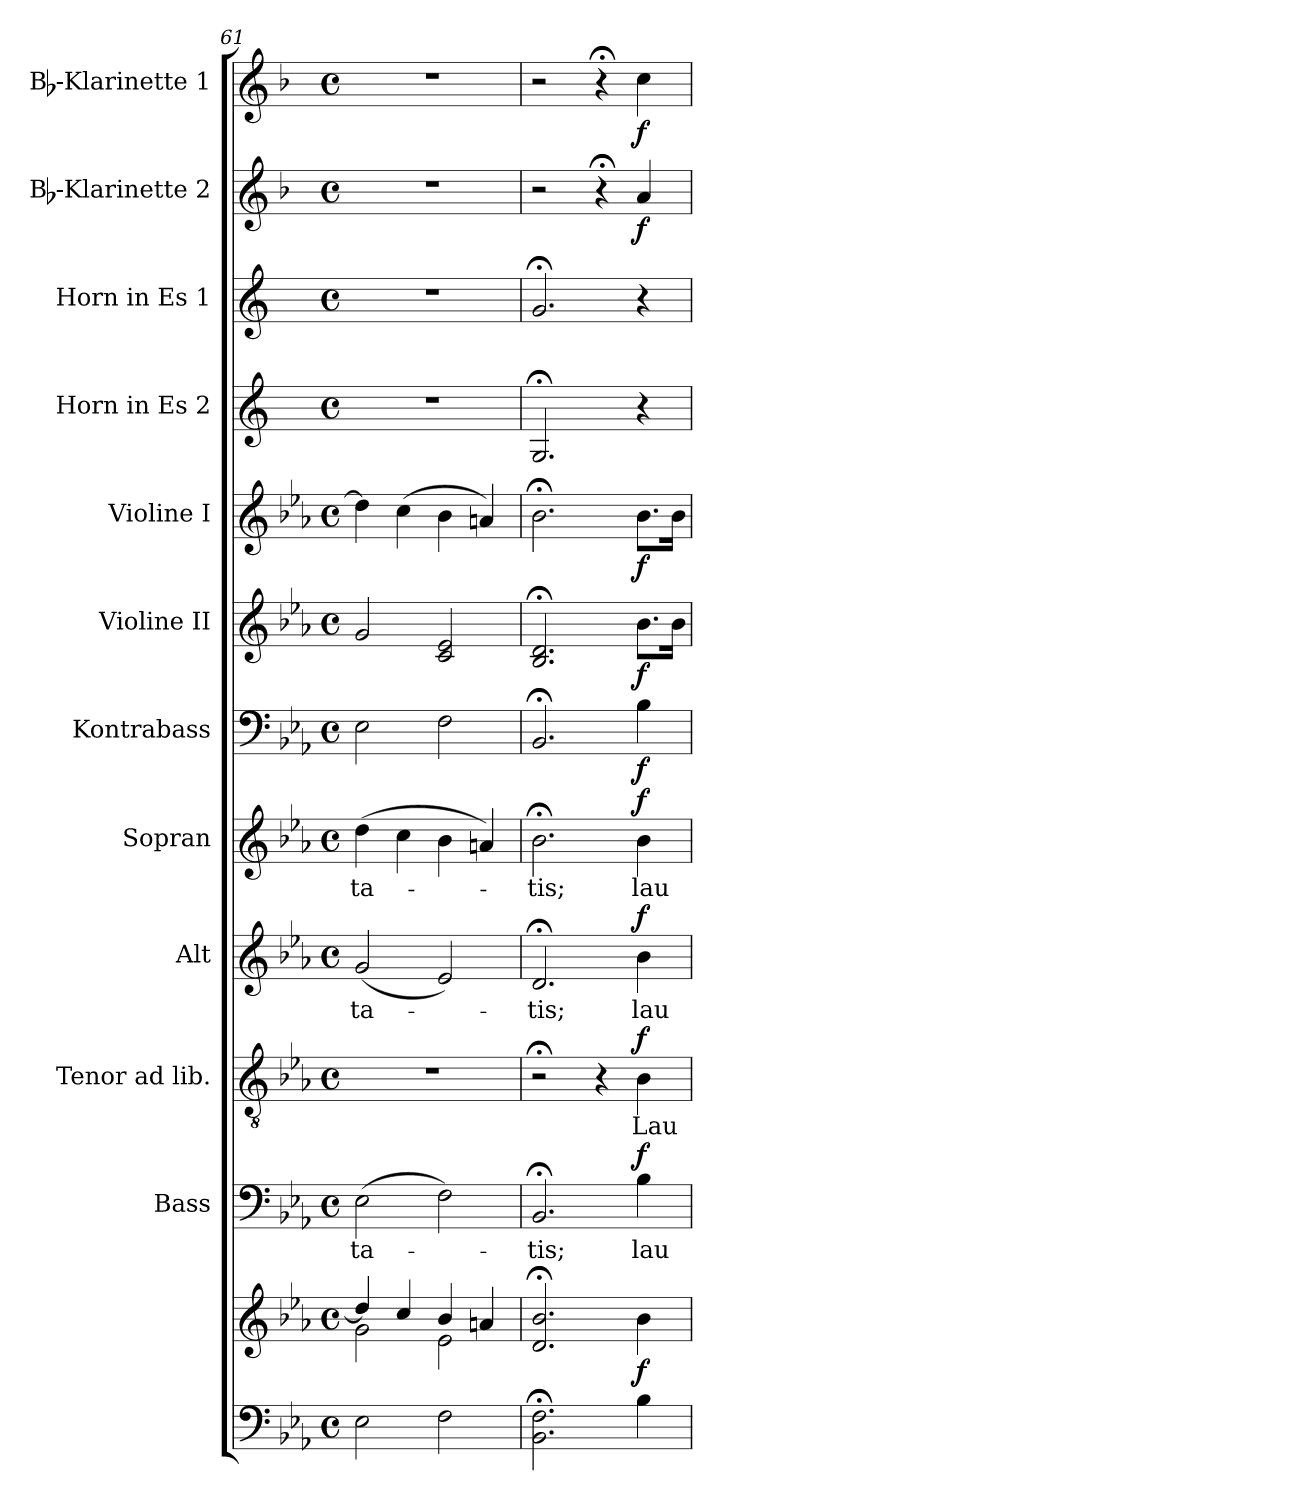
**kern	**kern	**dynam	**kern	**text	**dynam	**kern	**text	**dynam	**kern	**text	**dynam	**kern	**text	**dynam	**kern	**dynam	**kern	**dynam	**kern	**dynam	**kern	**kern	**kern	**dynam	**kern	**dynam
*part12	*part12	*part12	*part11	*part11	*part11	*part10	*part10	*part10	*part9	*part9	*part9	*part8	*part8	*part8	*part7	*part7	*part6	*part6	*part5	*part5	*part4	*part3	*part2	*part2	*part1	*part1
*staff13	*staff12	*staff12/13	*staff11	*staff11	*staff11	*staff10	*staff10	*staff10	*staff9	*staff9	*staff9	*staff8	*staff8	*staff8	*staff7	*staff7	*staff6	*staff6	*staff5	*staff5	*staff4	*staff3	*staff2	*staff2	*staff1	*staff1
*	*	*	*I"Bass	*	*	*I"Tenor ad lib.	*	*	*I"Alt	*	*	*I"Sopran	*	*	*I"Kontrabass	*	*I"Violine II	*	*I"Violine I	*	*I"Horn in Es 2	*I"Horn in Es 1	*I"Bb-Klarinette 2	*	*I"Bb-Klarinette 1	*
*	*	*	*I'B.	*	*	*I'T.	*	*	*I'A.	*	*	*I'S.	*	*	*I'Kb.	*	*I'Vl. II	*	*I'Vl. I	*	*	*	*I'Bb Kl. 2	*	*I'Bb Kl. 1	*
*clefF4	*clefG2	*	*clefF4	*	*	*clefGv2	*	*	*clefG2	*	*	*clefG2	*	*	*clefF4	*	*clefG2	*	*clefG2	*	*clefG2	*clefG2	*clefG2	*	*clefG2	*
*	*	*	*	*	*	*	*	*	*	*	*	*	*	*	*ITrd7c12	*	*	*	*	*	*ITrd5c9	*ITrd5c9	*ITrd1c2	*	*ITrd1c2	*
*k[b-e-a-]	*k[b-e-a-]	*	*k[b-e-a-]	*	*	*k[b-e-a-]	*	*	*k[b-e-a-]	*	*	*k[b-e-a-]	*	*	*k[b-e-a-]	*	*k[b-e-a-]	*	*k[b-e-a-]	*	*k[b-e-a-]	*k[b-e-a-]	*k[b-e-a-]	*	*k[b-e-a-]	*
*E-:	*E-:	*	*E-:	*	*	*E-:	*	*	*E-:	*	*	*E-:	*	*	*E-:	*	*E-:	*	*E-:	*	*E-:	*E-:	*E-:	*	*E-:	*
*M4/4	*M4/4	*	*M4/4	*	*	*M4/4	*	*	*M4/4	*	*	*M4/4	*	*	*M4/4	*	*M4/4	*	*M4/4	*	*M4/4	*M4/4	*M4/4	*	*M4/4	*
*met(c)	*met(c)	*	*met(c)	*	*	*met(c)	*	*	*met(c)	*	*	*met(c)	*	*	*met(c)	*	*met(c)	*	*met(c)	*	*met(c)	*met(c)	*met(c)	*	*met(c)	*
=61	=61	=61	=61	=61	=61	=61	=61	=61	=61	=61	=61	=61	=61	=61	=61	=61	=61	=61	=61	=61	=61	=61	=61	=61	=61	=61
*	*^	*	*	*	*	*	*	*	*	*	*	*	*	*	*	*	*	*	*	*	*	*	*	*	*	*
!	!	!	!	!	!LO:LY:b	!	!	!	!	!	!LO:LY:b	!	!	!LO:LY:b	!	!	!	!	!	!	!	!	!	!	!	!	!
2E-\	4dd/]	2g\	.	(>2E-\	-ta-	.	1r	.	.	(<2g/	-ta-	.	(>4dd\	-ta-	.	2EE-\	.	2g/	.	4dd\]	.	1r	1r	1r	.	1r	.
.	4cc/	.	.	.	.	.	.	.	.	.	.	.	4cc\	.	.	.	.	.	.	(>4cc\	.	.	.	.	.	.	.
2F\	4b-/	2e-\	.	2F\)	.	.	.	.	.	2e-/)	.	.	4b-\	.	.	2FF\	.	2c/ 2e-/	.	4b-\	.	.	.	.	.	.	.
.	4an/	.	.	.	.	.	.	.	.	.	.	.	4an/)	.	.	.	.	.	.	4an/)	.	.	.	.	.	.	.
*	*v	*v	*	*	*	*	*	*	*	*	*	*	*	*	*	*	*	*	*	*	*	*	*	*	*	*	*
=62	=62	=62	=62	=62	=62	=62	=62	=62	=62	=62	=62	=62	=62	=62	=62	=62	=62	=62	=62	=62	=62	=62	=62	=62	=62	=62
!	!	!	!	!LO:LY:b	!	!	!	!	!	!LO:LY:b	!	!	!LO:LY:b	!	!	!	!	!	!	!	!	!	!	!	!	!
2.BB-\;< 2.F\;<	2.d/;< 2.b-/;<	.	2.BB-;</	-tis;	.	2r;<	.	.	2.d;</	-tis;	.	2.b-;<\	-tis;	.	2.BBB-;</	.	2.B-/;< 2.d/;<	.	2.b-;<\	.	2.BB-;</	2.B-;</	2r	.	2r	.
.	.	.	.	.	.	4r	.	.	.	.	.	.	.	.	.	.	.	.	.	.	.	.	4r;<	.	4r;<	.
!	!	!LO:DY:b	!	!LO:LY:b	!LO:DY:a	!	!LO:LY:b	!LO:DY:a	!	!LO:LY:b	!LO:DY:a	!	!LO:LY:b	!LO:DY:a	!	!LO:DY:b	!	!LO:DY:b	!	!LO:DY:b	!	!	!	!LO:DY:b	!	!LO:DY:b
4B-\	4b-\	f	4B-\	lau-	f	4B-\	Lau-	f	4b-\	lau-	f	4b-\	lau-	f	4BB-\	f	8.b-\L	f	8.b-\L	f	4r	4r	4g/	f	4b-\	f
.	.	.	.	.	.	.	.	.	.	.	.	.	.	.	.	.	16b-\Jk	.	16b-\Jk	.	.	.	.	.	.	.
=	=	=	=	=	=	=	=	=	=	=	=	=	=	=	=	=	=	=	=	=	=	=	=	=	=	=
*-	*-	*-	*-	*-	*-	*-	*-	*-	*-	*-	*-	*-	*-	*-	*-	*-	*-	*-	*-	*-	*-	*-	*-	*-	*-	*-
